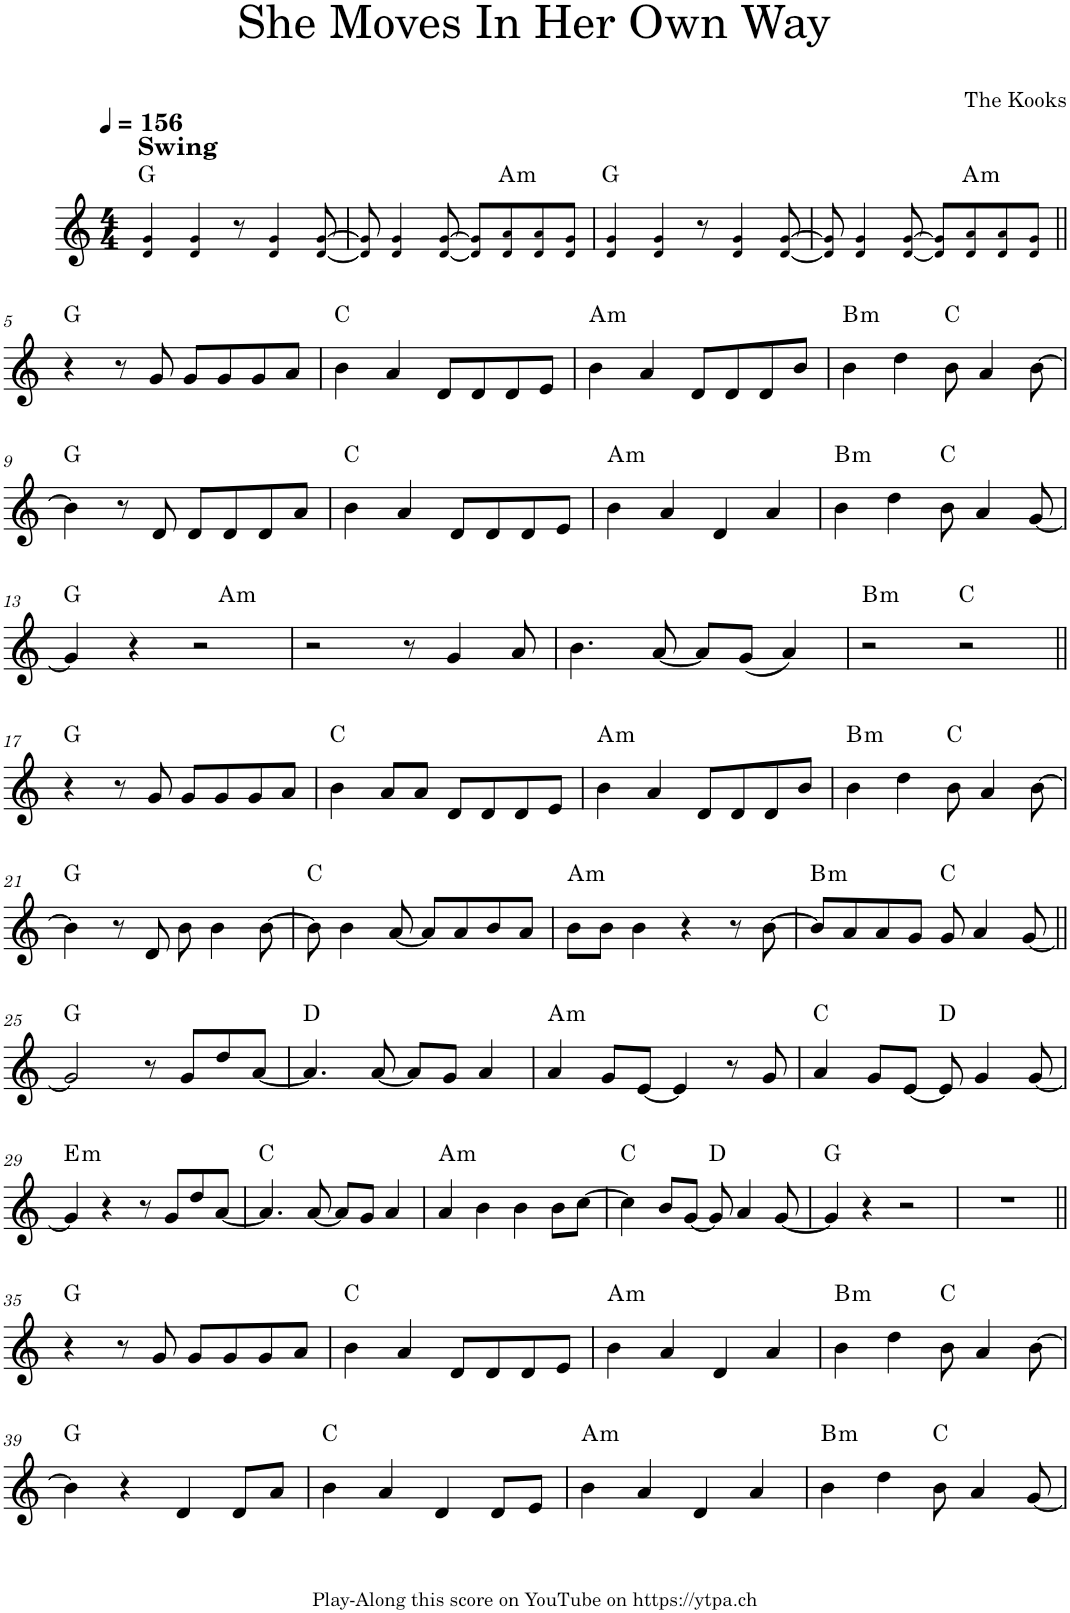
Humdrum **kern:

**kern	**harte
*part1	*part1
*staff1	*
*I"Piano	*
*I'Pno.	*
*clefG2	*
*k[]	*
*M4/4	*
*MM156	*
=1	=1
!LO:TX:a:B:t=Swing	!
4d!/ 4g!/	G:maj
4d!/ 4g!/	.
8r	.
4d!/ 4g!/	.
[8d!/ [8g!/	.
=2	=2
8d!/] 8g!/]	.
4d!/ 4g!/	.
[8d!/ [8g!/	.
8d!/] 8g!/]L	.
!	!LO:H:kt=m
8d!/ 8a!/	A:min
8d!/ 8a!/	.
8d!/ 8g!/J	.
=3	=3
4d!/ 4g!/	G:maj
4d!/ 4g!/	.
8r	.
4d!/ 4g!/	.
[8d!/ [8g!/	.
=4	=4
8d!/] 8g!/]	.
4d!/ 4g!/	.
[8d!/ [8g!/	.
8d!/] 8g!/]L	.
!	!LO:H:kt=m
8d!/ 8a!/	A:min
8d!/ 8a!/	.
8d!/ 8g!/J	.
!!LO:LB:g=z
=5||	=5||
4r	G:maj
8r	.
8g/	.
8g/L	.
8g/	.
8g/	.
8a/J	.
=6	=6
4b\	C:maj
4a/	.
8d/L	.
8d/	.
8d/	.
8e/J	.
=7	=7
!	!LO:H:kt=m
4b\	A:min
4a/	.
8d/L	.
8d/	.
8d/	.
8b/J	.
=8	=8
!	!LO:H:kt=m
4b\	B:min
4dd\	.
8b\	C:maj
4a/	.
[8b\	.
!!LO:LB:g=z
=9	=9
4b\]	G:maj
8r	.
8d/	.
8d/L	.
8d/	.
8d/	.
8a/J	.
=10	=10
4b\	C:maj
4a/	.
8d/L	.
8d/	.
8d/	.
8e/J	.
=11	=11
!	!LO:H:kt=m
4b\	A:min
4a/	.
4d/	.
4a/	.
=12	=12
!	!LO:H:kt=m
4b\	B:min
4dd\	.
8b\	C:maj
4a/	.
[8g/	.
!!LO:LB:g=z
=13	=13
*^	*
4g/]	2ryy	G:maj
4r	.	.
2r	8ryy	.
!	!	!LO:H:kt=m
.	4.ryy	A:min
*v	*v	*
=14	=14
2r	.
8r	.
4g/	.
8a/	.
=15	=15
4.b\	.
[8a/	.
8a/L]	.
(8g/J	.
4a/)	.
=16	=16
!	!LO:H:kt=m
2r	B:min
2r	C:maj
!!LO:LB:g=z
=17||	=17||
4r	G:maj
8r	.
8g/	.
8g/L	.
8g/	.
8g/	.
8a/J	.
=18	=18
4b\	C:maj
8a/L	.
8a/J	.
8d/L	.
8d/	.
8d/	.
8e/J	.
=19	=19
!	!LO:H:kt=m
4b\	A:min
4a/	.
8d/L	.
8d/	.
8d/	.
8b/J	.
=20	=20
!	!LO:H:kt=m
4b\	B:min
4dd\	.
8b\	C:maj
4a/	.
[8b\	.
!!LO:LB:g=z
=21	=21
4b\]	G:maj
8r	.
8d/	.
8b\	.
4b\	.
[8b\	.
=22	=22
8b\]	C:maj
4b\	.
[8a/	.
8a/L]	.
8a/	.
8b/	.
8a/J	.
=23	=23
!	!LO:H:kt=m
8b\L	A:min
8b\J	.
4b\	.
4r	.
8r	.
[8b\	.
=24	=24
!	!LO:H:kt=m
8b/L]	B:min
8a/	.
8a/	.
8g/J	.
8g/	C:maj
4a/	.
[8g/	.
!!LO:LB:g=z
=25||	=25||
2g/]	G:maj
8r	.
8g/L	.
8dd/	.
[8a/J	.
=26	=26
4.a/]	D:maj
[8a/	.
8a/L]	.
8g/J	.
4a/	.
=27	=27
!	!LO:H:kt=m
4a/	A:min
8g/L	.
[8e/J	.
4e/]	.
8r	.
8g/	.
=28	=28
4a/	C:maj
8g/L	.
[8e/J	.
8e/]	D:maj
4g/	.
[8g/	.
!!LO:LB:g=z
=29	=29
!	!LO:H:kt=m
4g/]	E:min
4r	.
8r	.
8g/L	.
8dd/	.
[8a/J	.
=30	=30
4.a/]	C:maj
[8a/	.
8a/L]	.
8g/J	.
4a/	.
=31	=31
!	!LO:H:kt=m
4a/	A:min
4b\	.
4b\	.
8b\L	.
[8cc\J	.
=32	=32
4cc\]	C:maj
8b/L	.
[8g/J	.
8g/]	D:maj
4a/	.
[8g/	.
=33	=33
4g/]	G:maj
4r	.
2r	.
=34	=34
1r	.
!!LO:LB:g=z
=35||	=35||
4r	G:maj
8r	.
8g/	.
8g/L	.
8g/	.
8g/	.
8a/J	.
=36	=36
4b\	C:maj
4a/	.
8d/L	.
8d/	.
8d/	.
8e/J	.
=37	=37
!	!LO:H:kt=m
4b\	A:min
4a/	.
4d/	.
4a/	.
=38	=38
!	!LO:H:kt=m
4b\	B:min
4dd\	.
8b\	C:maj
4a/	.
[8b\	.
!!LO:LB:g=z
=39	=39
4b\]	G:maj
4r	.
4d/	.
8d/L	.
8a/J	.
=40	=40
4b\	C:maj
4a/	.
4d/	.
8d/L	.
8e/J	.
=41	=41
!	!LO:H:kt=m
4b\	A:min
4a/	.
4d/	.
4a/	.
=42	=42
!	!LO:H:kt=m
4b\	B:min
4dd\	.
8b\	C:maj
4a/	.
[8g/	.
=	=
*-	*-
